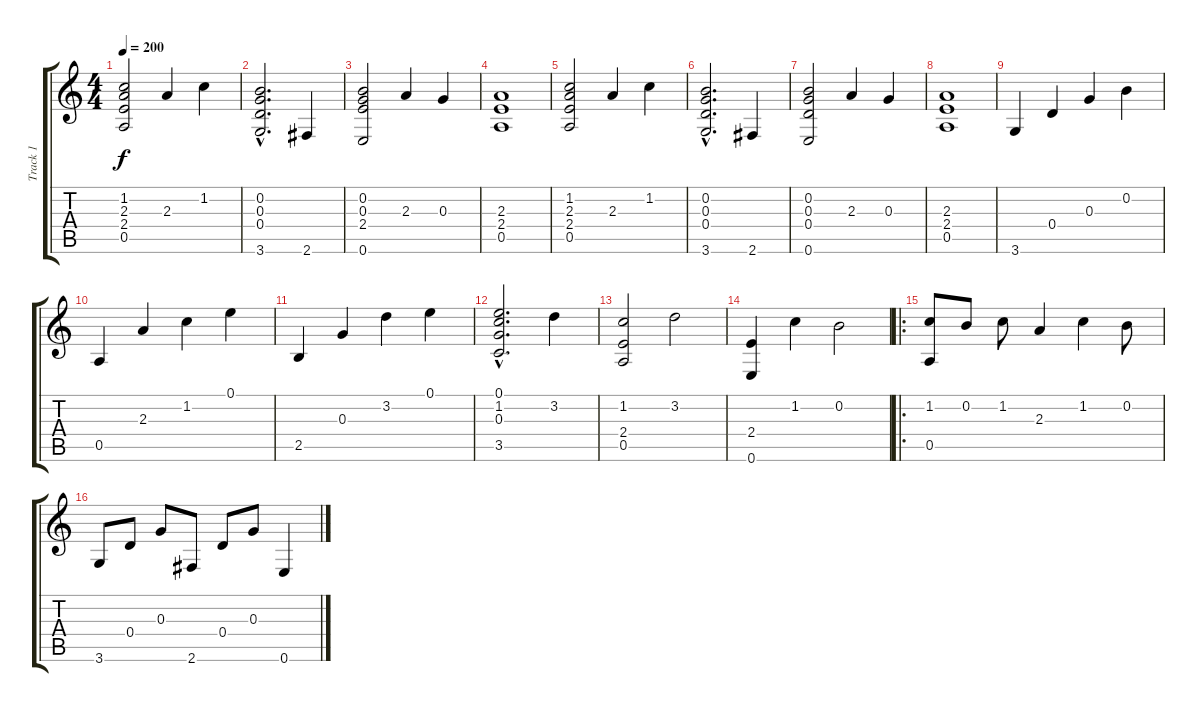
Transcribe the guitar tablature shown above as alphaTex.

\track ("Track 1" "Track 1") {instrument acousticguitarnylon}
\staff {score tabs}
\tuning (E4 B3 G3 D3 A2 E2) {hide}
\ts (4 4)
\tempo 200
\clef g2
\ks c
(1.2 2.3 2.4 0.5).2{dy f instrument acousticguitarnylon} 2.3.4 1.2.4 |
(0.2{hac} 0.3{hac} 0.4{hac} 3.6{hac}).2{d} 2.6.4 |
(0.2 0.3 2.4 0.6).2 2.3.4 0.3.4 |
(2.3 2.4 0.5).1 |
(1.2 2.3 2.4 0.5).2 2.3.4 1.2.4 |
(0.2{hac} 0.3{hac} 0.4{hac} 3.6{hac}).2{d} 2.6.4 |
(0.2 0.3 0.4 0.6).2 2.3.4 0.3.4 |
(2.3 2.4 0.5).1 |
3.6.4 0.4.4 0.3.4 0.2.4 |
0.5.4 2.3.4 1.2.4 0.1.4 |
2.5.4 0.3.4 3.2.4 0.1.4 |
(0.1{hac} 1.2{hac} 0.3{hac} 3.5{hac}).2{d} 3.2.4 |
(1.2 2.4 0.5).2 3.2.2 |
(2.4 0.6).4 1.2.4 0.2.2 |
\ro
(1.2 0.5).8 0.2.8 1.2.8 2.3.4 1.2.4 0.2.8 |
3.6.8 0.4.8 0.3.8 2.6.8 0.4.8 0.3.8 0.6.4
